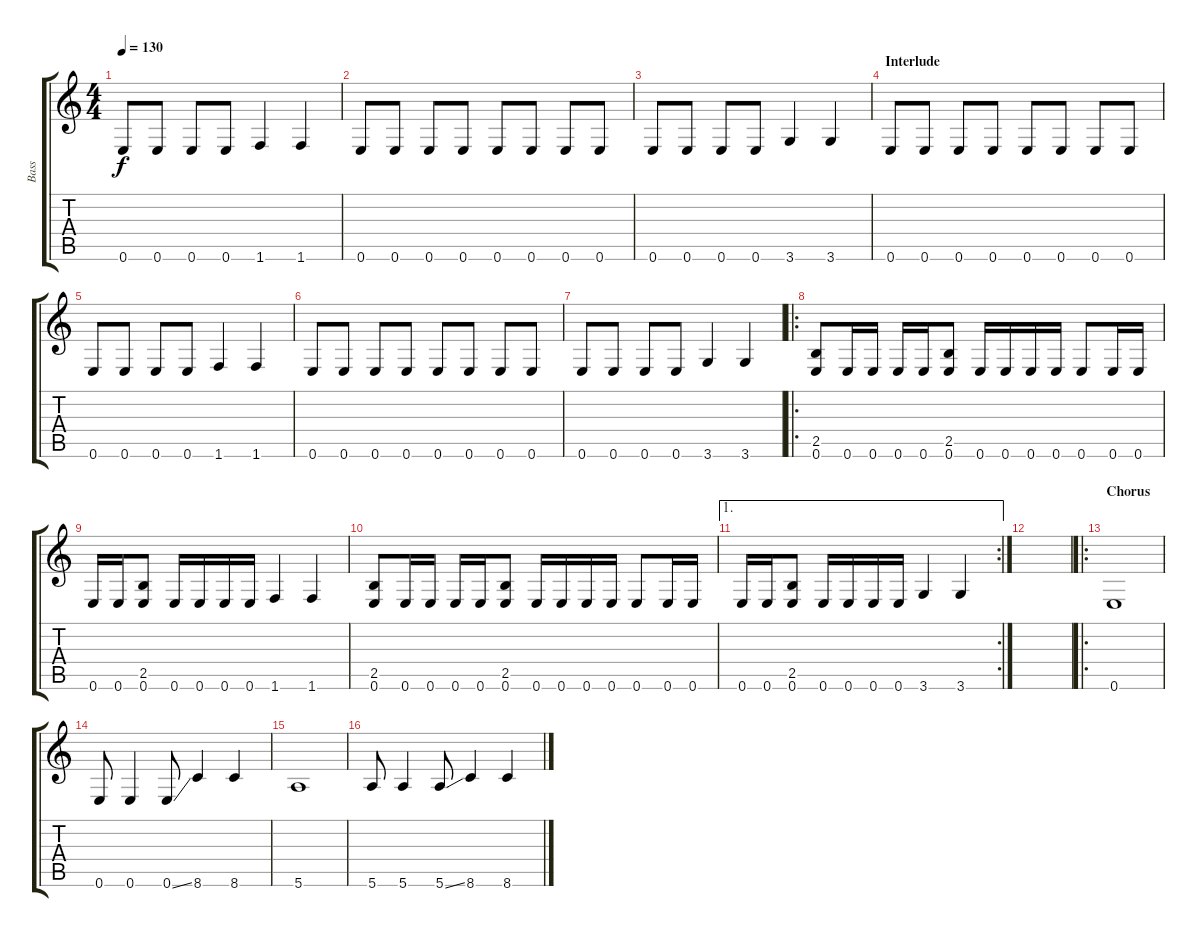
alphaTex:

\track ("Bass" "Bass") {instrument synthbass2}
\staff {score tabs}
\tuning (E4 B3 G3 D3 A2 E2) {hide}
\ts (4 4)
\tempo 130
\clef g2
\ks c
0.6.8{dy f} 0.6.8 0.6.8 0.6.8 1.6.4 1.6.4 |
0.6.8 0.6.8 0.6.8 0.6.8 0.6.8 0.6.8 0.6.8 0.6.8 |
0.6.8 0.6.8 0.6.8 0.6.8 3.6.4 3.6.4 |
\section ("" "Interlude")
0.6.8 0.6.8 0.6.8 0.6.8 0.6.8 0.6.8 0.6.8 0.6.8 |
0.6.8 0.6.8 0.6.8 0.6.8 1.6.4 1.6.4 |
0.6.8 0.6.8 0.6.8 0.6.8 0.6.8 0.6.8 0.6.8 0.6.8 |
0.6.8 0.6.8 0.6.8 0.6.8 3.6.4 3.6.4 |
\ro
(2.5 0.6).8 0.6.16 0.6.16 0.6.16 0.6.16 (2.5 0.6).8 0.6.16 0.6.16 0.6.16 0.6.16 0.6.8 0.6.16 0.6.16 |
0.6.16 0.6.16 (2.5 0.6).8 0.6.16 0.6.16 0.6.16 0.6.16 1.6.4 1.6.4 |
(2.5 0.6).8 0.6.16 0.6.16 0.6.16 0.6.16 (2.5 0.6).8 0.6.16 0.6.16 0.6.16 0.6.16 0.6.8 0.6.16 0.6.16 |
\ae 1
\rc 2
0.6.16 0.6.16 (2.5 0.6).8 0.6.16 0.6.16 0.6.16 0.6.16 3.6.4 3.6.4 |
|
\ro
\section ("" "Chorus")
0.6.1 |
0.6.8 0.6.4 0.6{ss}.8 8.6.4 8.6.4 |
5.6.1 |
5.6.8 5.6.4 5.6{ss}.8 8.6.4 8.6.4
